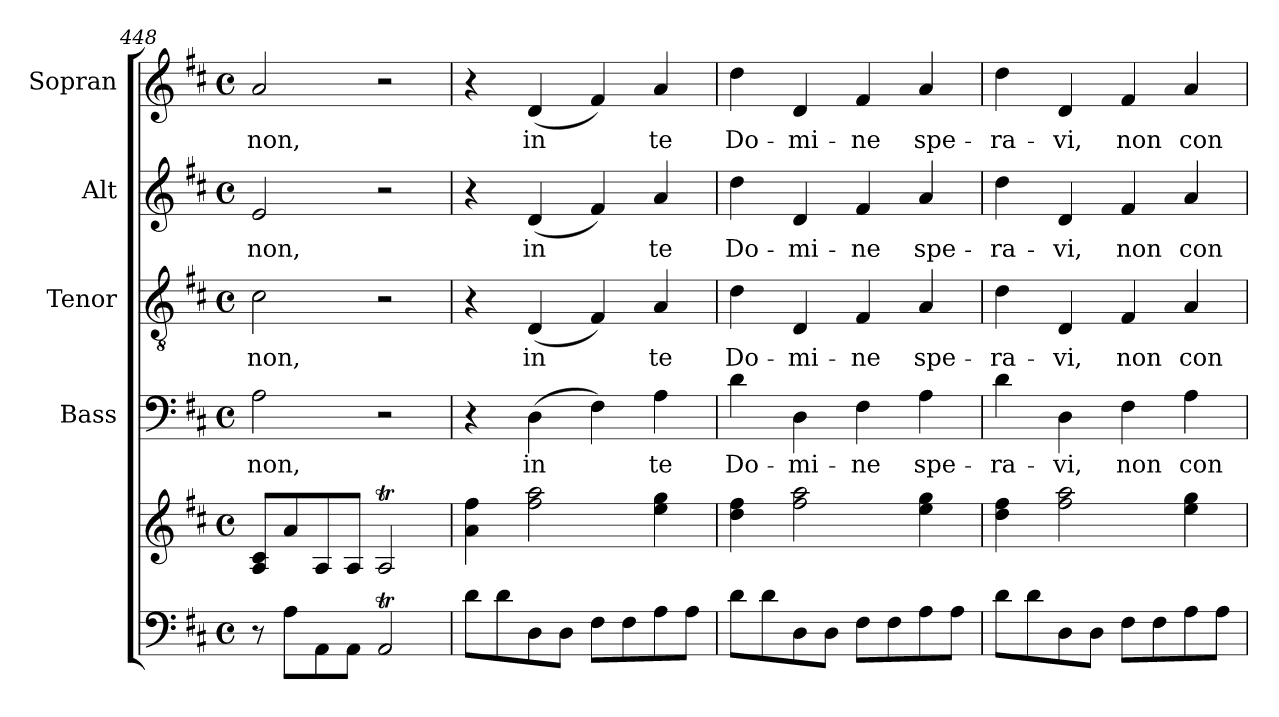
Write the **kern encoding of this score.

**kern	**kern	**kern	**text	**kern	**text	**kern	**text	**kern	**text
*part5	*part5	*part4	*part4	*part3	*part3	*part2	*part2	*part1	*part1
*staff6	*staff5	*staff4	*staff4	*staff3	*staff3	*staff2	*staff2	*staff1	*staff1
*	*	*I"Bass	*	*I"Tenor	*	*I"Alt	*	*I"Sopran	*
*	*	*I'B.	*	*I'T.	*	*I'A.	*	*I'S.	*
!!LO:LB:g=z
*clefF4	*clefG2	*clefF4	*	*clefGv2	*	*clefG2	*	*clefG2	*
*k[f#c#]	*k[f#c#]	*k[f#c#]	*	*k[f#c#]	*	*k[f#c#]	*	*k[f#c#]	*
*D:	*D:	*D:	*	*D:	*	*D:	*	*D:	*
*M4/4	*M4/4	*M4/4	*	*M4/4	*	*M4/4	*	*M4/4	*
*met(c)	*met(c)	*met(c)	*	*met(c)	*	*met(c)	*	*met(c)	*
=448	=448	=448	=448	=448	=448	=448	=448	=448	=448
!	!	!	!LO:LY:b	!	!LO:LY:b	!	!LO:LY:b	!	!LO:LY:b
8r	8A/ 8c#/L	2A\	non,	2c#\	non,	2e/	non,	2a/	non,
8A\L	8a/	.	.	.	.	.	.	.	.
8AA\	8A/	.	.	.	.	.	.	.	.
8AA\J	8A/J	.	.	.	.	.	.	.	.
2AAT/	2AT/	2r	.	2r	.	2r	.	2r	.
!!LO:PB:g=z
=449	=449	=449	=449	=449	=449	=449	=449	=449	=449
8d\L	4a\ 4ff#\	4r	.	4r	.	4r	.	4r	.
8d\	.	.	.	.	.	.	.	.	.
!	!	!	!LO:LY:b	!	!LO:LY:b	!	!LO:LY:b	!	!LO:LY:b
8D\	2ff#\ 2aa\	(>4D\	in	(<4D/	in	(<4d/	in	(<4d/	in
8D\J	.	.	.	.	.	.	.	.	.
8F#\L	.	4F#\)	.	4F#/)	.	4f#/)	.	4f#/)	.
8F#\	.	.	.	.	.	.	.	.	.
!	!	!	!LO:LY:b	!	!LO:LY:b	!	!LO:LY:b	!	!LO:LY:b
8A\	4ee\ 4gg\	4A\	te	4A/	te	4a/	te	4a/	te
8A\J	.	.	.	.	.	.	.	.	.
!!LO:LB:g=z
=450	=450	=450	=450	=450	=450	=450	=450	=450	=450
!	!	!	!LO:LY:b	!	!LO:LY:b	!	!LO:LY:b	!	!LO:LY:b
8d\L	4dd\ 4ff#\	4d\	Do-	4d\	Do-	4dd\	Do-	4dd\	Do-
8d\	.	.	.	.	.	.	.	.	.
!	!	!	!LO:LY:b	!	!LO:LY:b	!	!LO:LY:b	!	!LO:LY:b
8D\	2ff#\ 2aa\	4D\	-mi-	4D/	-mi-	4d/	-mi-	4d/	-mi-
8D\J	.	.	.	.	.	.	.	.	.
!	!	!	!LO:LY:b	!	!LO:LY:b	!	!LO:LY:b	!	!LO:LY:b
8F#\L	.	4F#\	-ne	4F#/	-ne	4f#/	-ne	4f#/	-ne
8F#\	.	.	.	.	.	.	.	.	.
!	!	!	!LO:LY:b	!	!LO:LY:b	!	!LO:LY:b	!	!LO:LY:b
8A\	4ee\ 4gg\	4A\	spe-	4A/	spe-	4a/	spe-	4a/	spe-
8A\J	.	.	.	.	.	.	.	.	.
!!LO:PB:g=z
=451	=451	=451	=451	=451	=451	=451	=451	=451	=451
!	!	!	!LO:LY:b	!	!LO:LY:b	!	!LO:LY:b	!	!LO:LY:b
8d\L	4dd\ 4ff#\	4d\	-ra-	4d\	-ra-	4dd\	-ra-	4dd\	-ra-
8d\	.	.	.	.	.	.	.	.	.
!	!	!	!LO:LY:b	!	!LO:LY:b	!	!LO:LY:b	!	!LO:LY:b
8D\	2ff#\ 2aa\	4D\	-vi,	4D/	-vi,	4d/	-vi,	4d/	-vi,
8D\J	.	.	.	.	.	.	.	.	.
!	!	!	!LO:LY:b	!	!LO:LY:b	!	!LO:LY:b	!	!LO:LY:b
8F#\L	.	4F#\	non	4F#/	non	4f#/	non	4f#/	non
8F#\	.	.	.	.	.	.	.	.	.
!	!	!	!LO:LY:b	!	!LO:LY:b	!	!LO:LY:b	!	!LO:LY:b
8A\	4ee\ 4gg\	4A\	con-	4A/	con-	4a/	con-	4a/	con-
8A\J	.	.	.	.	.	.	.	.	.
=	=	=	=	=	=	=	=	=	=
*-	*-	*-	*-	*-	*-	*-	*-	*-	*-
